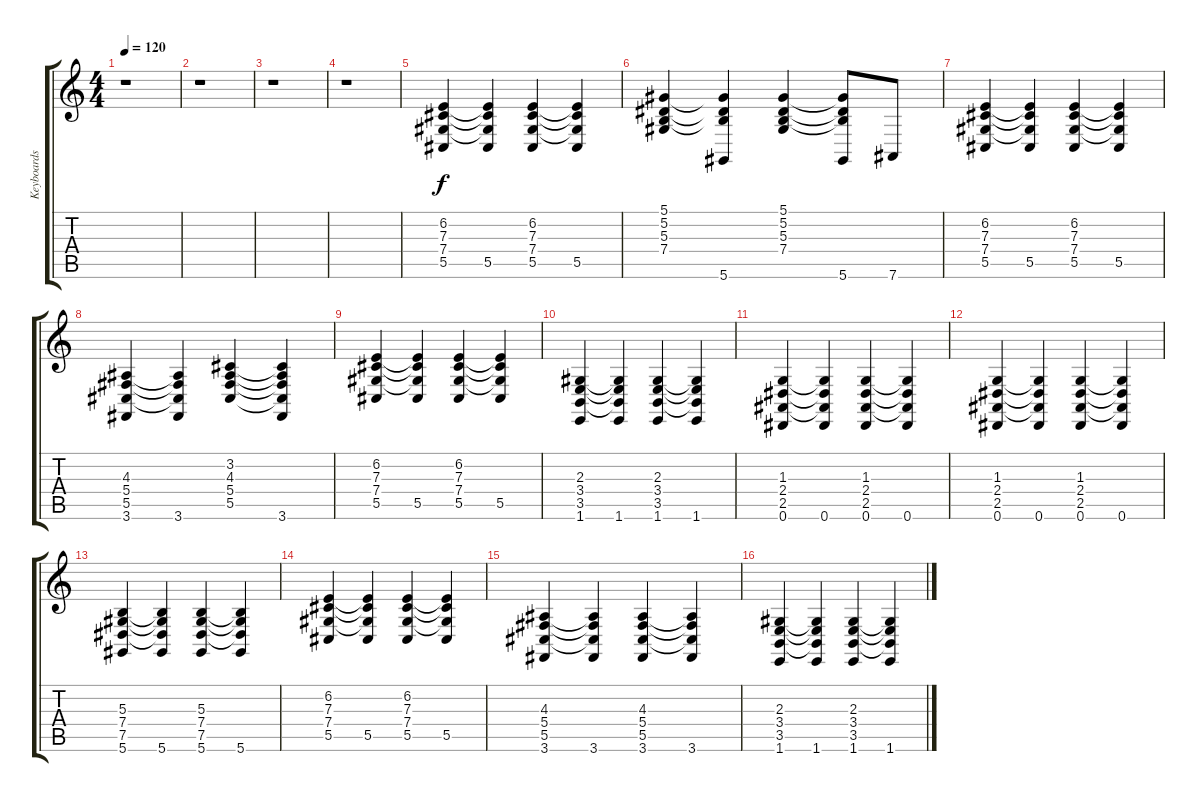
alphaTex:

\track ("Keyboards 1" "Keyboards ") {instrument brightacousticpiano}
\staff {score tabs}
\tuning (Eb4 Bb3 Gb3 Db3 Ab2 Eb2) {hide}
\ts (4 4)
\tempo 120
\clef g2
\ks c
r.1{dy f} |
r.1 |
r.1 |
r.1 |
(6.2 7.3 7.4 5.5).4 (6.2{t} 7.3{t} 7.4{t} 5.5).4 (6.2 7.3 7.4 5.5).4 (6.2{t} 7.3{t} 7.4{t} 5.5).4 |
(5.1 5.2 5.3 7.4).4 (5.1{t} 5.2{t} 5.3{t} 5.6).4 (5.1 5.2 5.3 7.4).4 (5.1{t} 5.2{t} 5.3{t} 5.6).8 7.6.8 |
(6.2 7.3 7.4 5.5).4 (6.2{t} 7.3{t} 7.4{t} 5.5).4 (6.2 7.3 7.4 5.5).4 (6.2{t} 7.3{t} 7.4{t} 5.5).4 |
(4.3 5.4 5.5 3.6).4 (4.3{t} 5.4{t} 5.5{t} 3.6).4 (3.2 4.3 5.4 5.5).4 (3.2{t} 4.3{t} 5.4{t} 5.5{t} 3.6).4 |
(6.2 7.3 7.4 5.5).4 (6.2{t} 7.3{t} 7.4{t} 5.5).4 (6.2 7.3 7.4 5.5).4 (6.2{t} 7.3{t} 7.4{t} 5.5).4 |
(2.3 3.4 3.5 1.6).4 (2.3{t} 3.4{t} 3.5{t} 1.6).4 (2.3 3.4 3.5 1.6).4 (2.3{t} 3.4{t} 3.5{t} 1.6).4 |
(1.3 2.4 2.5 0.6).4 (1.3{t} 2.4{t} 2.5{t} 0.6).4 (1.3 2.4 2.5 0.6).4 (1.3{t} 2.4{t} 2.5{t} 0.6).4 |
(1.3 2.4 2.5 0.6).4 (1.3{t} 2.4{t} 2.5{t} 0.6).4 (1.3 2.4 2.5 0.6).4 (1.3{t} 2.4{t} 2.5{t} 0.6).4 |
(5.3 7.4 7.5 5.6).4 (5.3{t} 7.4{t} 7.5{t} 5.6).4 (5.3 7.4 7.5 5.6).4 (5.3{t} 7.4{t} 7.5{t} 5.6).4 |
(6.2 7.3 7.4 5.5).4 (6.2{t} 7.3{t} 7.4{t} 5.5).4 (6.2 7.3 7.4 5.5).4 (6.2{t} 7.3{t} 7.4{t} 5.5).4 |
(4.3 5.4 5.5 3.6).4 (4.3{t} 5.4{t} 5.5{t} 3.6).4 (4.3 5.4 5.5 3.6).4 (4.3{t} 5.4{t} 5.5{t} 3.6).4 |
(2.3 3.4 3.5 1.6).4 (2.3{t} 3.4{t} 3.5{t} 1.6).4 (2.3 3.4 3.5 1.6).4 (2.3{t} 3.4{t} 3.5{t} 1.6).4
